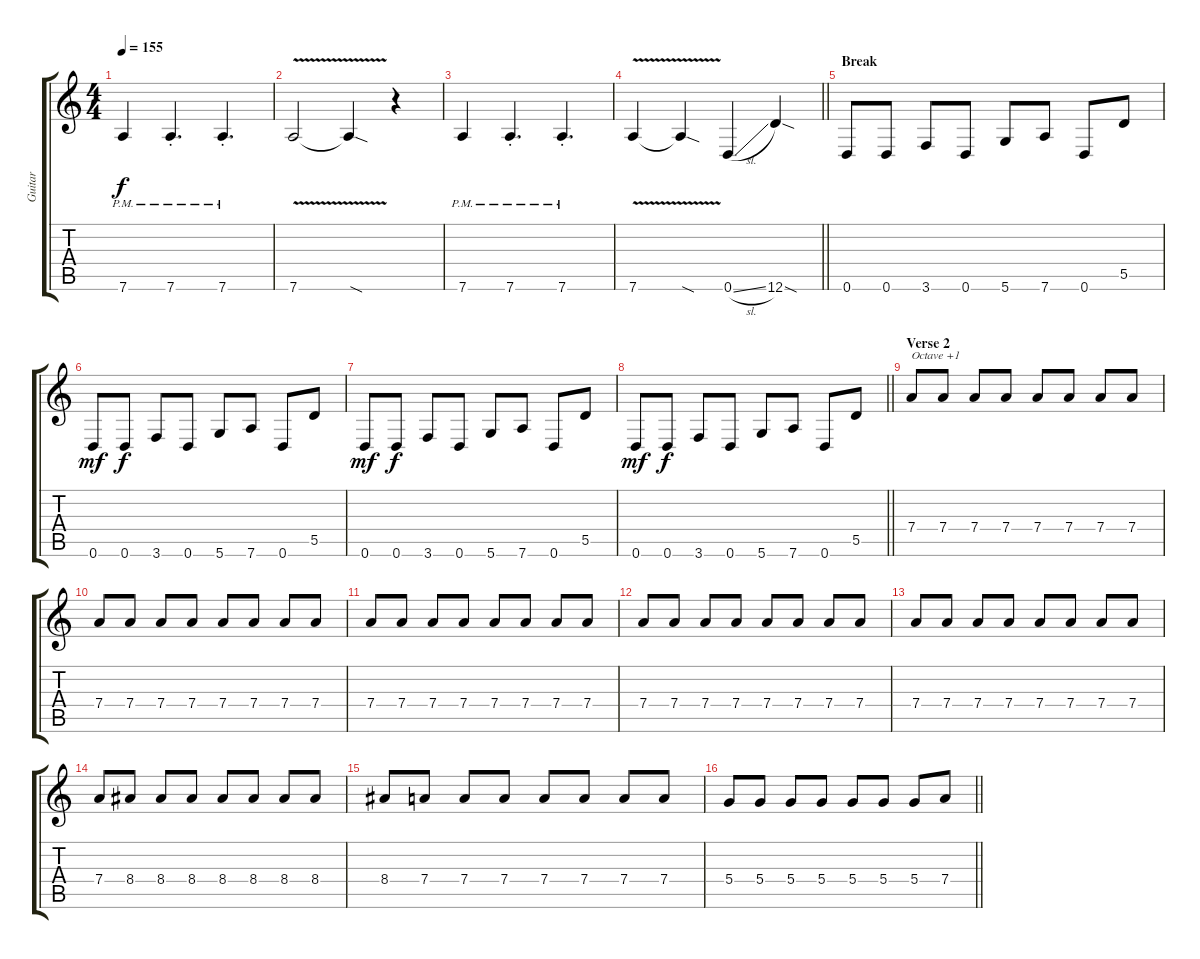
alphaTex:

\track ("Guitar" "Guitar") {instrument distortionguitar}
\staff {score tabs}
\tuning (E4 B3 G3 D3 A2 D2) {hide}
\ts (4 4)
\tempo 155
\clef g2
\ks c
7.6{pm}.4{dy f} 7.6{pm st}.4{d} 7.6{pm st}.4{d} |
7.6{v}.2 7.6{sod t}.4 r.4 |
7.6{pm}.4 7.6{pm st}.4{d} 7.6{pm st}.4{d} |
\barLineRight lightlight
7.6{v}.4 7.6{sod t}.4 0.6{sl}.4 12.6{sod}.4 |
\section ("" "Break")
0.6.8 0.6.8 3.6.8 0.6.8 5.6.8 7.6.8 0.6.8 5.5.8 |
0.6.8{dy mf} 0.6.8{dy f} 3.6.8 0.6.8 5.6.8 7.6.8 0.6.8 5.5.8 |
0.6.8{dy mf} 0.6.8{dy f} 3.6.8 0.6.8 5.6.8 7.6.8 0.6.8 5.5.8 |
\barLineRight lightlight
0.6.8{dy mf} 0.6.8{dy f} 3.6.8 0.6.8 5.6.8 7.6.8 0.6.8 5.5.8 |
\section ("" "Verse 2")
7.4.8{txt "Octave +1" volume 6} 7.4.8 7.4.8 7.4.8 7.4.8 7.4.8 7.4.8 7.4.8 |
7.4.8 7.4.8 7.4.8 7.4.8 7.4.8 7.4.8 7.4.8 7.4.8 |
7.4.8 7.4.8 7.4.8 7.4.8 7.4.8 7.4.8 7.4.8 7.4.8 |
7.4.8 7.4.8 7.4.8 7.4.8 7.4.8 7.4.8 7.4.8 7.4.8 |
7.4.8 7.4.8 7.4.8 7.4.8 7.4.8 7.4.8 7.4.8 7.4.8 |
7.4.8 8.4.8 8.4.8 8.4.8 8.4.8 8.4.8 8.4.8 8.4.8 |
8.4.8 7.4.8 7.4.8 7.4.8 7.4.8 7.4.8 7.4.8 7.4.8 |
\barLineRight lightlight
5.4.8 5.4.8 5.4.8 5.4.8 5.4.8 5.4.8 5.4.8 7.4.8
